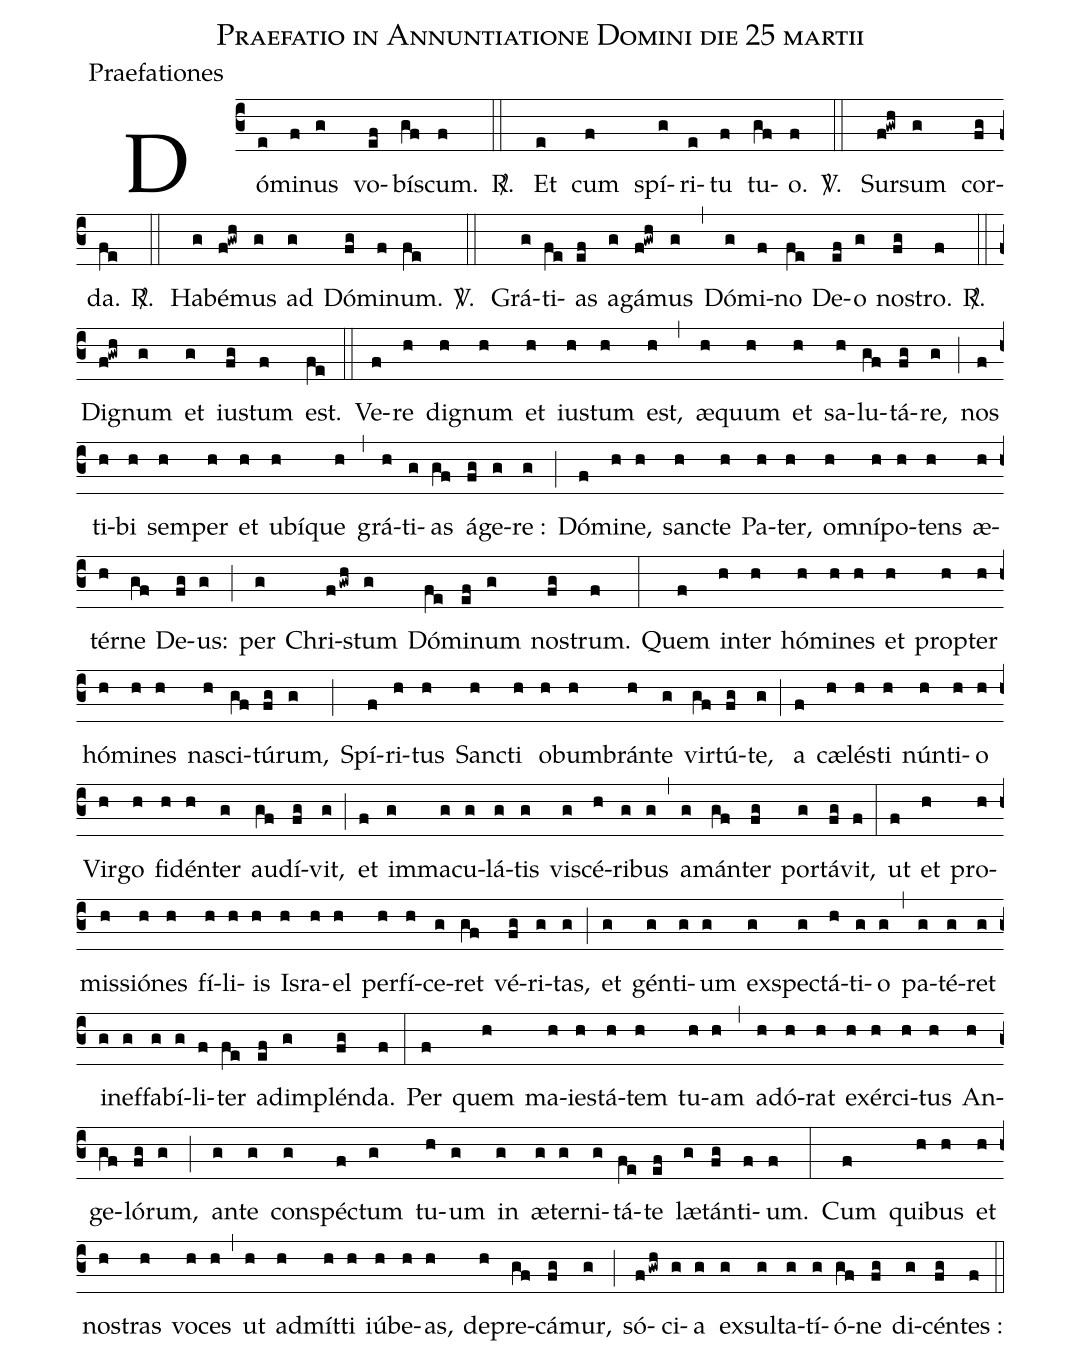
name:Praefatio in Annuntiatione Domini die 25 martii;
office-part:Praefationes;
%%
(c3)Dó(e)mi(f)nus(g) vo(ef)bís(gf)cum.(f)
<sp>R/</sp>. (::) Et(e) cum(f) spí(g)ri(e)tu(f) tu(gf)o.(f)
<sp>V/</sp>. (::) Sur(f!gwh)sum(g) cor(fg)da.(fe)
<sp>R/</sp>. (::) Ha(g)bé(f!gwh)mus(g) ad(g) Dó(fg)mi(f)num.(fe)
<sp>V/</sp>. (::) Grá(g)ti(fe)as(ef) a(g)gá(f!gwh)mus(g) (,)
Dó(g)mi(f)no(fe) De(ef)o(g) no(fg)stro.(f)
<sp>R/</sp>. (::) Di(f!gwh)gnum(g) et(g) iu(fg)stum(f) est.(fe)
(::) Ve(f)re(h) di(h)gnum(h) et(h) ius(h)tum(h) est,(h) (,) <sp>ae</sp>(h)quum(h) et(h) sa(h)lu(gf)tá(fg)re,(g) (;) nos(f) ti(h)bi(h) sem(h)per(h) et(h) ubí(h)que(h) (,) grá(h)ti(g)as(gf) á(fg)ge(g)re :(g) (;)Dó(f)mi(h)ne,(h) sanc(h)te(h) Pa(h)ter,(h) om(h)ní(h)po(h)tens(h) <sp>ae</sp>(h)tér(h)ne(gf) De(fg)us:(g) (;) per(g) Chri(fgwh)stum(g) Dó(fe)mi(ef)num(g) nos(fg)trum.(f) (:) Quem(f) in(h)ter(h) hó(h)mi(h)nes(h) et(h) prop(h)ter(h) hó(h)mi(h)nes(h) na(h)sci(gf)tú(fg)rum,(g) (;) Spí(f)ri(h)tus(h) San(h)cti(h) ob(h)um(h)brán(h)te(g) vir(gf)tú(fg)te,(g) (;) a(f) c<sp>ae</sp>(h)lés(h)ti(h) nún(h)ti(h)o(h) Vir(h)go(h) fi(h)dén(h)ter(g) au(gf)dí(fg)vit,(g) (;) et(f) im(g)ma(g)cu(g)lá(g)tis(g) vi(g)scé(h)ri(g)bus(g) (,) a(g)mán(gf)ter(fg) por(g)tá(fg)vit,(f) (:) ut(f) et(h) pro(h)mis(h)sió(h)nes(h) fí(h)li(h)is(h) Is(h)ra(h)el(h) per(h)fí(h)ce(g)ret(gf) vé(fg)ri(g)tas,(g) (;) et(g) gén(g)ti(g)um(g) ex(g)spec(g)tá(h)ti(g)o(g) (,) pa(g)té(g)ret(g) in(g)ef(g)fa(g)bí(g)li(f)ter(fe) ad(ef)im(g)plén(fg)da.(f) (:) Per(f) quem(h) ma(h)ies(h)tá(h)tem(h) tu(h)am(h) (,) a(h)dó(h)rat(h) ex(h)ér(h)ci(h)tus(h) An(h)ge(gf)ló(fg)rum,(g) (;) an(g)te(g) con(g)spéc(f)tum(g) tu(h)um(g) in(g) <sp>ae</sp>(g)ter(g)ni(g)tá(fe)te(ef) l<sp>ae</sp>(g)tán(fg)ti(f)um.(f) (:) Cum(f) qui(h)bus(h) et(h) nos(h)tras(h) vo(h)ces(h) (,) ut(h) ad(h)mít(h)ti(h) iú(h)be(h)as,(h) de(h)pre(gf)cá(fg)mur,(g) (;) só(fgwh)ci(g)a(g) ex(g)sul(g)ta(g)tí(g)ó(gf)ne(fg) di(g)cén(fg)tes :(f) (::)
